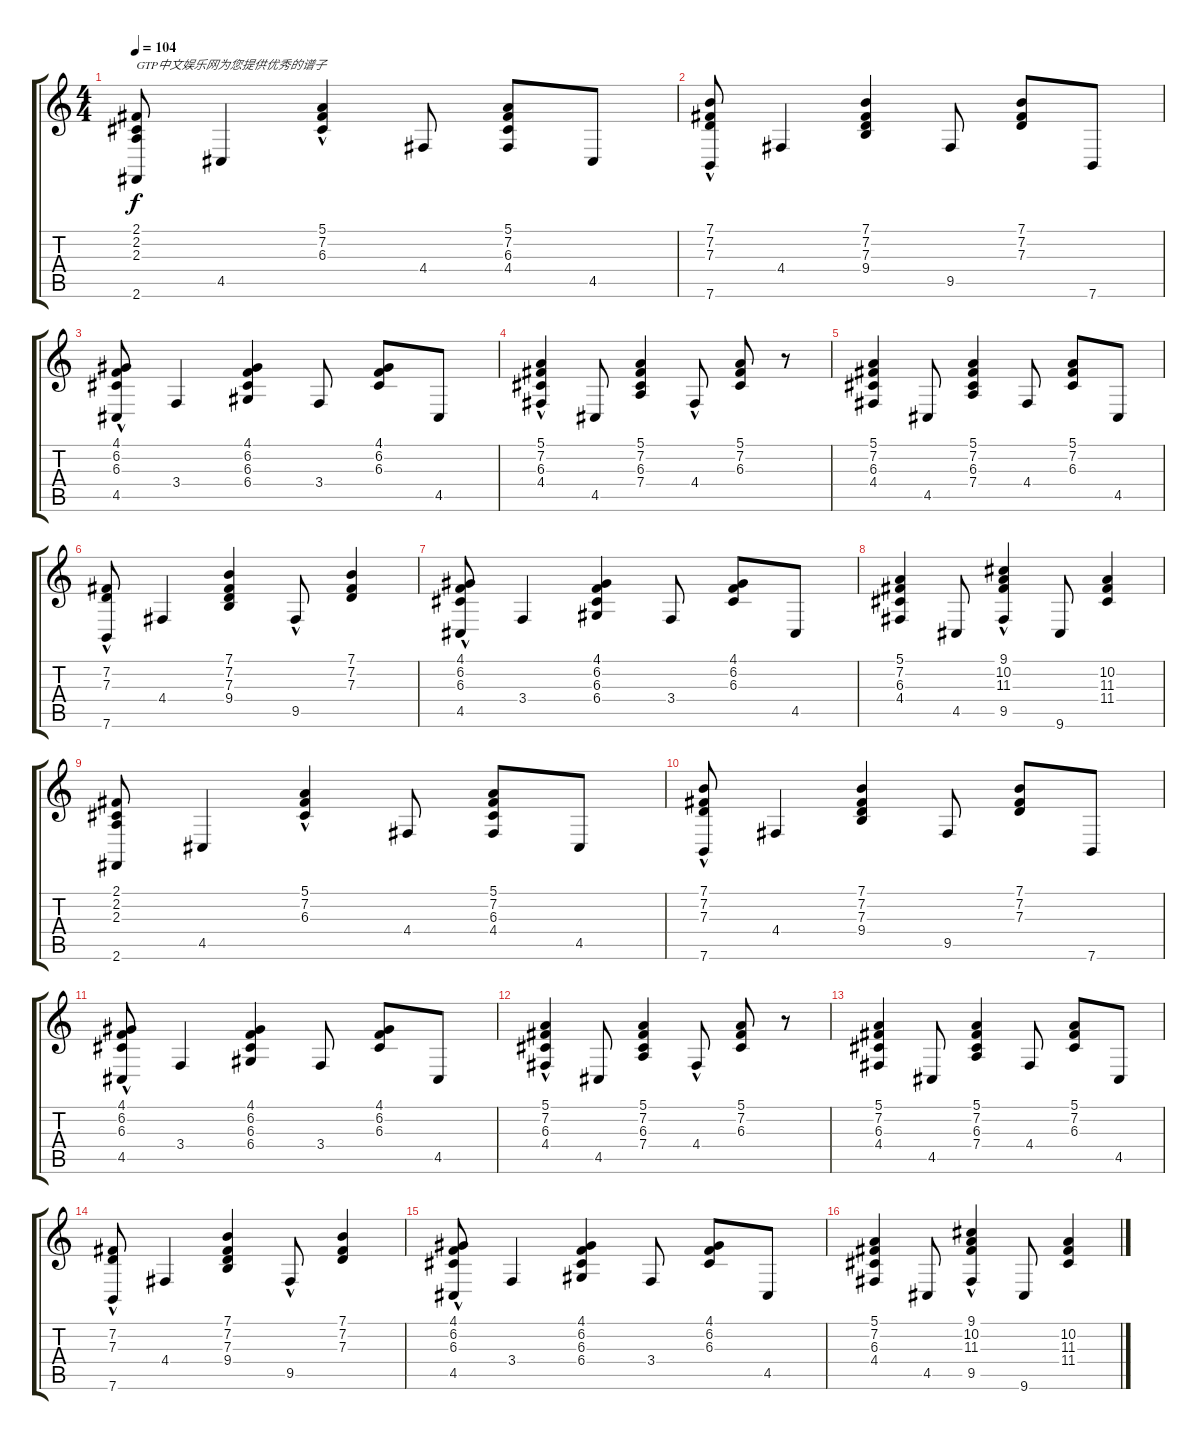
\track "" {instrument acousticgrandpiano}
\staff {score tabs}
\tuning (E4 B3 G3 D3 A2 E2) {hide}
\ts (4 4)
\tempo 104
\clef g2
\ks c
(2.1 2.2 2.3 2.6).8{txt "GTP中文娱乐网为您提供优秀的谱子" dy f instrument acousticgrandpiano} 4.5.4 (5.1 7.2{hac} 6.3).4 4.4.8 (5.1 7.2 6.3 4.4).8 4.5.8 |
(7.1{hac} 7.2{hac} 7.3{hac} 7.6).8 4.4.4 (7.1 7.2 7.3 9.4).4 9.5.8 (7.1 7.2 7.3).8 7.6.8 |
(4.1 6.2 6.3 4.5{hac}).8 3.4.4 (4.1 6.2 6.3 6.4).4 3.4.8 (4.1 6.2 6.3).8 4.5.8 |
(5.1{hac} 7.2{hac} 6.3{hac} 4.4).4 4.5.8 (5.1 7.2 6.3 7.4).4 4.4{hac}.8 (5.1 7.2 6.3).8 r.8 |
(5.1 7.2 6.3 4.4).4 4.5.8 (5.1 7.2 6.3 7.4).4 4.4.8 (5.1 7.2 6.3).8 4.5.8 |
(7.2{hac} 7.3{hac} 7.6).8 4.4.4 (7.1 7.2 7.3 9.4).4 9.5{hac}.8 (7.1 7.2 7.3).4 |
(4.1{hac} 6.2{hac} 6.3{hac} 4.5{hac}).8 3.4.4 (4.1 6.2 6.3 6.4).4 3.4.8 (4.1 6.2 6.3).8 4.5.8 |
(5.1 7.2 6.3 4.4).4 4.5.8 (9.1 10.2 11.3 9.5{hac}).4 9.6.8 (10.2 11.3 11.4).4 |
(2.1 2.2 2.3 2.6).8 4.5.4 (5.1 7.2{hac} 6.3).4 4.4.8 (5.1 7.2 6.3 4.4).8 4.5.8 |
(7.1{hac} 7.2{hac} 7.3{hac} 7.6).8 4.4.4 (7.1 7.2 7.3 9.4).4 9.5.8 (7.1 7.2 7.3).8 7.6.8 |
(4.1 6.2 6.3 4.5{hac}).8 3.4.4 (4.1 6.2 6.3 6.4).4 3.4.8 (4.1 6.2 6.3).8 4.5.8 |
(5.1{hac} 7.2{hac} 6.3{hac} 4.4).4 4.5.8 (5.1 7.2 6.3 7.4).4 4.4{hac}.8 (5.1 7.2 6.3).8 r.8 |
(5.1 7.2 6.3 4.4).4 4.5.8 (5.1 7.2 6.3 7.4).4 4.4.8 (5.1 7.2 6.3).8 4.5.8 |
(7.2{hac} 7.3{hac} 7.6).8 4.4.4 (7.1 7.2 7.3 9.4).4 9.5{hac}.8 (7.1 7.2 7.3).4 |
(4.1{hac} 6.2{hac} 6.3{hac} 4.5{hac}).8 3.4.4 (4.1 6.2 6.3 6.4).4 3.4.8 (4.1 6.2 6.3).8 4.5.8 |
(5.1 7.2 6.3 4.4).4 4.5.8 (9.1 10.2 11.3 9.5{hac}).4 9.6.8 (10.2 11.3 11.4).4
